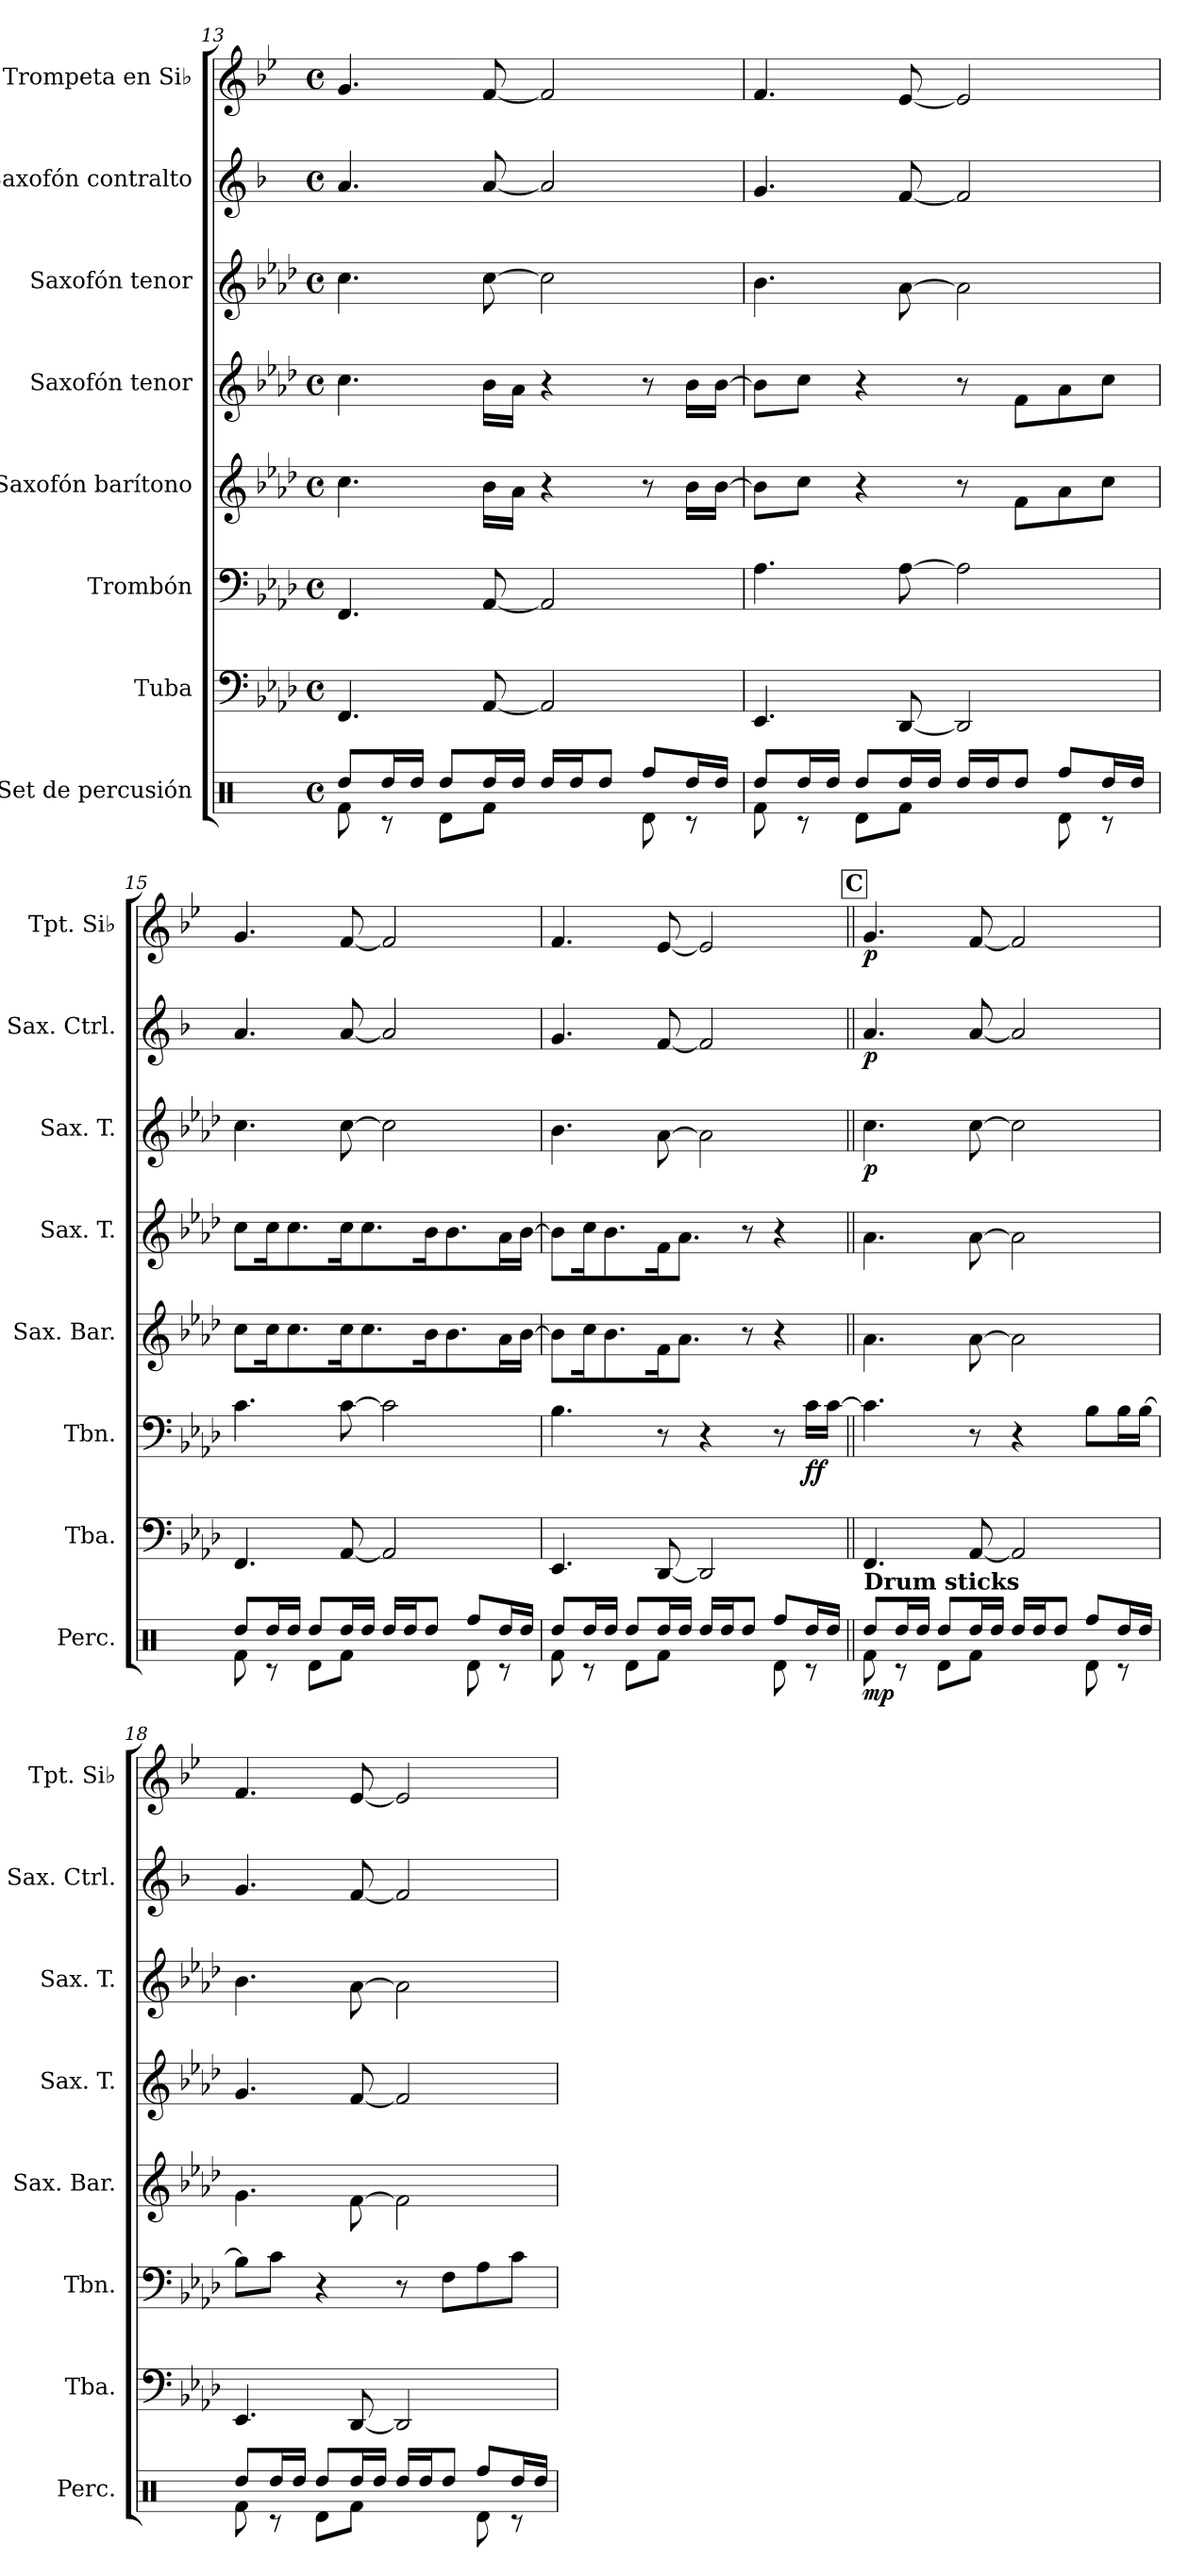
**kern	**dynam	**kern	**kern	**dynam	**kern	**kern	**kern	**dynam	**kern	**dynam	**kern	**dynam
*part8	*part8	*part7	*part6	*part6	*part5	*part4	*part3	*part3	*part2	*part2	*part1	*part1
*staff8	*staff8	*staff7	*staff6	*staff6	*staff5	*staff4	*staff3	*staff3	*staff2	*staff2	*staff1	*staff1
*I"Set de percusión	*	*I"Tuba	*I"Trombón	*	*I"Saxofón barítono	*I"Saxofón tenor	*I"Saxofón tenor	*	*I"Saxofón contralto	*	*I"Trompeta en Si♭	*
*I'Perc.	*	*I'Tba.	*I'Tbn.	*	*I'Sax. Bar.	*I'Sax. T.	*I'Sax. T.	*	*I'Sax. Ctrl.	*	*I'Tpt. Si♭	*
*clefX	*	*clefF4	*clefF4	*	*clefG2	*clefG2	*clefG2	*	*clefG2	*	*clefG2	*
*	*	*	*	*	*ITrd12c21	*ITrd8c14	*ITrd8c14	*	*ITrd5c9	*	*ITrd1c2	*
*k[]	*	*k[b-e-a-d-]	*k[b-e-a-d-]	*	*k[b-e-a-d-]	*k[b-e-a-d-]	*k[b-e-a-d-]	*	*k[b-e-a-d-]	*	*k[b-e-a-d-]	*
*M4/4	*	*M4/4	*M4/4	*	*M4/4	*M4/4	*M4/4	*	*M4/4	*	*M4/4	*
*met(c)	*	*met(c)	*met(c)	*	*met(c)	*met(c)	*met(c)	*	*met(c)	*	*met(c)	*
=13	=13	=13	=13	=13	=13	=13	=13	=13	=13	=13	=13	=13
*^	*	*	*	*	*	*	*	*	*	*	*	*
8Rdd/L	8Rf\	.	4.FF/	4.FF/	.	4.c\	4.c\	4.c\	.	4.c/	.	4.f/	.
16Rdd/L	8r	.	.	.	.	.	.	.	.	.	.	.	.
16Rdd/JJ	.	.	.	.	.	.	.	.	.	.	.	.	.
8Rdd/L	8Rd\L	.	.	.	.	.	.	.	.	.	.	.	.
16Rdd/L	8Rf\J	.	[8AA-/	[8AA-/	.	16B-\LL	16B-\LL	[8c\	.	[8c/	.	[8e-/	.
16Rdd/JJ	.	.	.	.	.	16A-\JJ	16A-\JJ	.	.	.	.	.	.
16Rdd/LL	4ryy	.	2AA-/]	2AA-/]	.	4r	4r	2c\]	.	2c/]	.	2e-/]	.
16Rdd/J	.	.	.	.	.	.	.	.	.	.	.	.	.
8Rdd/J	.	.	.	.	.	.	.	.	.	.	.	.	.
8Rff/L	8Rd\	.	.	.	.	8r	8r	.	.	.	.	.	.
16Rdd/L	8r	.	.	.	.	16B-\LL	16B-\LL	.	.	.	.	.	.
16Rdd/JJ	.	.	.	.	.	[16B-\JJ	[16B-\JJ	.	.	.	.	.	.
=14	=14	=14	=14	=14	=14	=14	=14	=14	=14	=14	=14	=14	=14
8Rdd/L	8Rf\	.	4.EE-/	4.A-\	.	8B-\L]	8B-\L]	4.B-\	.	4.B-/	.	4.e-/	.
16Rdd/L	8r	.	.	.	.	8c\J	8c\J	.	.	.	.	.	.
16Rdd/JJ	.	.	.	.	.	.	.	.	.	.	.	.	.
8Rdd/L	8Rd\L	.	.	.	.	4r	4r	.	.	.	.	.	.
16Rdd/L	8Rf\J	.	[8DD-/	[8A-\	.	.	.	[8A-\	.	[8A-/	.	[8d-/	.
16Rdd/JJ	.	.	.	.	.	.	.	.	.	.	.	.	.
16Rdd/LL	4ryy	.	2DD-/]	2A-\]	.	8r	8r	2A-\]	.	2A-/]	.	2d-/]	.
16Rdd/J	.	.	.	.	.	.	.	.	.	.	.	.	.
8Rdd/J	.	.	.	.	.	8F\L	8F\L	.	.	.	.	.	.
8Rff/L	8Rd\	.	.	.	.	8A-\	8A-\	.	.	.	.	.	.
16Rdd/L	8r	.	.	.	.	8c\J	8c\J	.	.	.	.	.	.
16Rdd/JJ	.	.	.	.	.	.	.	.	.	.	.	.	.
!!LO:PB:g=z
=15	=15	=15	=15	=15	=15	=15	=15	=15	=15	=15	=15	=15	=15
8Rdd/L	8Rf\	.	4.FF/	4.c\	.	8c\L	8c\L	4.c\	.	4.c/	.	4.f/	.
16Rdd/L	8r	.	.	.	.	16c\K	16c\K	.	.	.	.	.	.
16Rdd/JJ	.	.	.	.	.	8.c\	8.c\	.	.	.	.	.	.
8Rdd/L	8Rd\L	.	.	.	.	.	.	.	.	.	.	.	.
16Rdd/L	8Rf\J	.	[8AA-/	[8c\	.	16c\K	16c\K	[8c\	.	[8c/	.	[8e-/	.
16Rdd/JJ	.	.	.	.	.	8.c\	8.c\	.	.	.	.	.	.
16Rdd/LL	4ryy	.	2AA-/]	2c\]	.	.	.	2c\]	.	2c/]	.	2e-/]	.
16Rdd/J	.	.	.	.	.	.	.	.	.	.	.	.	.
8Rdd/J	.	.	.	.	.	16B-\K	16B-\K	.	.	.	.	.	.
.	.	.	.	.	.	8.B-\	8.B-\	.	.	.	.	.	.
8Rff/L	8Rd\	.	.	.	.	.	.	.	.	.	.	.	.
16Rdd/L	8r	.	.	.	.	16A-\L	16A-\L	.	.	.	.	.	.
16Rdd/JJ	.	.	.	.	.	[16B-\JJ	[16B-\JJ	.	.	.	.	.	.
=16	=16	=16	=16	=16	=16	=16	=16	=16	=16	=16	=16	=16	=16
8Rdd/L	8Rf\	.	4.EE-/	4.B-\	.	8B-\L]	8B-\L]	4.B-\	.	4.B-/	.	4.e-/	.
16Rdd/L	8r	.	.	.	.	16c\K	16c\K	.	.	.	.	.	.
16Rdd/JJ	.	.	.	.	.	8.B-\	8.B-\	.	.	.	.	.	.
8Rdd/L	8Rd\L	.	.	.	.	.	.	.	.	.	.	.	.
16Rdd/L	8Rf\J	.	[8DD-/	8r	.	16F\K	16F\K	[8A-\	.	[8A-/	.	[8d-/	.
16Rdd/JJ	.	.	.	.	.	8.A-\J	8.A-\J	.	.	.	.	.	.
16Rdd/LL	4ryy	.	2DD-/]	4r	.	.	.	2A-\]	.	2A-/]	.	2d-/]	.
16Rdd/J	.	.	.	.	.	.	.	.	.	.	.	.	.
8Rdd/J	.	.	.	.	.	8r	8r	.	.	.	.	.	.
8Rff/L	8Rd\	.	.	8r	.	4r	4r	.	.	.	.	.	.
!	!	!	!	!	!LO:DY:b	!	!	!	!	!	!	!	!
16Rdd/L	8r	.	.	16c\LL	ff	.	.	.	.	.	.	.	.
16Rdd/JJ	.	.	.	[16c\JJ	.	.	.	.	.	.	.	.	.
!!LO:REH:place=s1:a:B:fs=14:t=C
=17||	=17||	=17||	=17||	=17||	=17||	=17||	=17||	=17||	=17||	=17||	=17||	=17||	=17||
!LO:TX:a:B:t=Drum sticks	!	!	!	!	!	!	!	!	!	!	!	!	!
!	!	!LO:DY:b	!	!	!	!	!	!	!LO:DY:b	!	!LO:DY:b	!	!LO:DY:b
8Rdd/L	8Rf\	mp	4.FF/	4.c\]	.	4.A-\	4.A-\	4.c\	p	4.c/	p	4.f/	p
16Rdd/L	8r	.	.	.	.	.	.	.	.	.	.	.	.
16Rdd/JJ	.	.	.	.	.	.	.	.	.	.	.	.	.
8Rdd/L	8Rd\L	.	.	.	.	.	.	.	.	.	.	.	.
16Rdd/L	8Rf\J	.	[8AA-/	8r	.	[8A-\	[8A-\	[8c\	.	[8c/	.	[8e-/	.
16Rdd/JJ	.	.	.	.	.	.	.	.	.	.	.	.	.
16Rdd/LL	4ryy	.	2AA-/]	4r	.	2A-\]	2A-\]	2c\]	.	2c/]	.	2e-/]	.
16Rdd/J	.	.	.	.	.	.	.	.	.	.	.	.	.
8Rdd/J	.	.	.	.	.	.	.	.	.	.	.	.	.
8Rff/L	8Rd\	.	.	8B-\L	.	.	.	.	.	.	.	.	.
16Rdd/L	8r	.	.	16B-\L	.	.	.	.	.	.	.	.	.
16Rdd/JJ	.	.	.	[16B-\JJ	.	.	.	.	.	.	.	.	.
!!LO:PB:g=z
=18	=18	=18	=18	=18	=18	=18	=18	=18	=18	=18	=18	=18	=18
8Rdd/L	8Rf\	.	4.EE-/	8B-\L]	.	4.G\	4.G/	4.B-\	.	4.B-/	.	4.e-/	.
16Rdd/L	8r	.	.	8c\J	.	.	.	.	.	.	.	.	.
16Rdd/JJ	.	.	.	.	.	.	.	.	.	.	.	.	.
8Rdd/L	8Rd\L	.	.	4r	.	.	.	.	.	.	.	.	.
16Rdd/L	8Rf\J	.	[8DD-/	.	.	[8F\	[8F/	[8A-\	.	[8A-/	.	[8d-/	.
16Rdd/JJ	.	.	.	.	.	.	.	.	.	.	.	.	.
16Rdd/LL	4ryy	.	2DD-/]	8r	.	2F\]	2F/]	2A-\]	.	2A-/]	.	2d-/]	.
16Rdd/J	.	.	.	.	.	.	.	.	.	.	.	.	.
8Rdd/J	.	.	.	8F\L	.	.	.	.	.	.	.	.	.
8Rff/L	8Rd\	.	.	8A-\	.	.	.	.	.	.	.	.	.
16Rdd/L	8r	.	.	8c\J	.	.	.	.	.	.	.	.	.
16Rdd/JJ	.	.	.	.	.	.	.	.	.	.	.	.	.
*v	*v	*	*	*	*	*	*	*	*	*	*	*	*
=	=	=	=	=	=	=	=	=	=	=	=	=
*-	*-	*-	*-	*-	*-	*-	*-	*-	*-	*-	*-	*-
